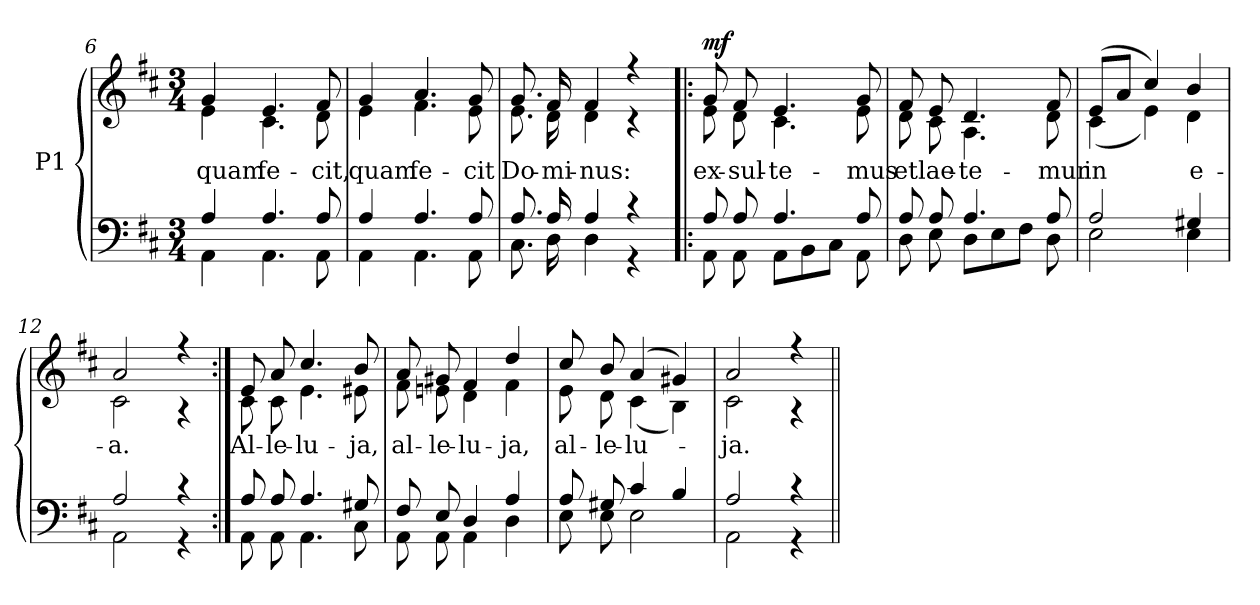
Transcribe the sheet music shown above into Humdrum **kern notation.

**kern	**kern	**text	**dynam
*part1	*part1	*part1	*part1
*staff2	*staff1	*staff1	*staff1/2
*I"P1	*	*	*
*clefF4	*clefG2	*	*
*k[f#c#]	*k[f#c#]	*	*
*D:	*D:	*	*
*M3/4	*M3/4	*	*
=6	=6	=6	=6
*^	*	*	*
!	!	!	!LO:LY:b:color=#000000	!
*	*	*^	*	*
4Ai/	4AAi\	4gi/	4ei\	quam	.
!	!	!	!	!LO:LY:b:color=#000000	!
4.Ai/	4.AAi\	4.ei/	4.c#i\	fe-	.
!	!	!	!	!LO:LY:b:color=#000000	!
8Ai/	8AAi\	8f#i/	8di\	-cit,	.
=7	=7	=7	=7	=7	=7
!	!	!	!	!LO:LY:b:color=#000000	!
4Ai/	4AAi\	4gi/	4ei\	quam	.
!	!	!	!	!LO:LY:b:color=#000000	!
4.Ai/	4.AAi\	4.ai/	4.f#i\	fe-	.
!	!	!	!	!LO:LY:b:color=#000000	!
8Ai/	8AAi\	8gi/	8ei\	-cit	.
=8	=8	=8	=8	=8	=8
!	!	!	!	!LO:LY:b:color=#000000	!
8.Ai/	8.C#i\	8.gi/	8.ei\	Do-	.
!	!	!	!	!LO:LY:b:color=#000000	!
16Ai/	16Di\	16f#i/	16di\	-mi-	.
!	!	!	!	!LO:LY:b:color=#000000	!
4Ai/	4Di\	4f#i/	4di\	-nus:	.
4r	4r	4r	4r	.	.
!!LO:LB:g=z	!!
=9!|:	=9!|:	=9!|:	=9!|:	=9!|:	=9!|:
!	!	!	!	!LO:LY:b:color=#000000	!
8Ai/	8AAi\	8gi/	8ei\	ex-	mf
!	!	!	!	!LO:LY:b:color=#000000	!
8Ai/	8AAi\	8f#i/	8di\	-sul-	.
!	!	!	!	!LO:LY:b:color=#000000	!
4.Ai/	8AAi\L	4.ei/	4.c#i\	-te-	.
.	8BBi\	.	.	.	.
.	8C#i\J	.	.	.	.
!	!	!	!	!LO:LY:b:color=#000000	!
8Ai/	8AAi\	8gi/	8ei\	-mus	.
=10	=10	=10	=10	=10	=10
!	!	!	!	!LO:LY:b:color=#000000	!
8Ai/	8Di\	8f#i/	8di\	et	.
!	!	!	!	!LO:LY:b:color=#000000	!
8Ai/	8Ei\	8ei/	8c#i\	lae-	.
!	!	!	!	!LO:LY:b:color=#000000	!
4.Ai/	8Di\L	4.di/	4.Ai\	-te-	.
.	8Ei\	.	.	.	.
.	8F#i\J	.	.	.	.
!	!	!	!	!LO:LY:b:color=#000000	!
8Ai/	8Di\	8f#i/	8di\	-mur	.
=11	=11	=11	=11	=11	=11
!	!	!	!	!LO:LY:b:color=#000000	!
2Ai/	2Ei\	(8ei/L	(4c#i\	in	.
.	.	8ai/J	.	.	.
.	.	4cc#i/)	4ei\)	.	.
!	!	!	!	!LO:LY:b:color=#000000	!
4G#Xi/	4Ei\	4bi/	4di\	e-	.
=12	=12	=12	=12	=12	=12
!	!	!	!	!LO:LY:b:color=#000000	!
2Ai/	2AAi\	2ai/	2c#i\	-a.	.
4r	4r	4r	4r	.	.
!!LO:LB:g=z	!!
=13:|!	=13:|!	=13:|!	=13:|!	=13:|!	=13:|!
!	!	!	!	!LO:LY:b:color=#000000	!
8Ai/	8AAi\	8ei/	8c#i\	Al-	.
!	!	!	!	!LO:LY:b:color=#000000	!
8Ai/	8AAi\	8ai/	8c#i\	-le-	.
!	!	!	!	!LO:LY:b:color=#000000	!
4.Ai/	4.AAi\	4.cc#i/	4.ei\	-lu-	.
!	!	!	!	!LO:LY:b:color=#000000	!
8G#Xi/	8C#i\	8bi/	8e#Xi\	-ja,	.
=14	=14	=14	=14	=14	=14
!	!	!	!	!LO:LY:b:color=#000000	!
8F#i/	8AAi\	8ai/	8f#i\	al-	.
!	!	!	!	!LO:LY:b:color=#000000	!
8Ei/	8AAi\	8g#Xi/	8eni\	-le-	.
!	!	!	!	!LO:LY:b:color=#000000	!
4Di/	4AAi\	4f#i/	4di\	-lu-	.
!	!	!	!	!LO:LY:b:color=#000000	!
4Ai/	4Di\	4ddi/	4f#i\	-ja,	.
=15	=15	=15	=15	=15	=15
!	!	!	!	!LO:LY:b:color=#000000	!
8Ai/	8Ei\	8cc#i/	8ei\	al-	.
!	!	!	!	!LO:LY:b:color=#000000	!
8G#Xi/	8Ei\	8bi/	8di\	-le-	.
!	!	!	!	!LO:LY:b:color=#000000	!
4c#i/	2Ei\	(4ai/	(4c#i\	-lu-	.
4Bi/	.	4g#Xi/)	4Bi\)	.	.
=16	=16	=16	=16	=16	=16
!	!	!	!	!LO:LY:b:color=#000000	!
2Ai/	2AAi\	2ai/	2c#i\	-ja.	.
4r	4r	4r	4r	.	.
*v	*v	*	*	*	*
*	*v	*v	*	*
=||	=||	=||	=||
*-	*-	*-	*-
